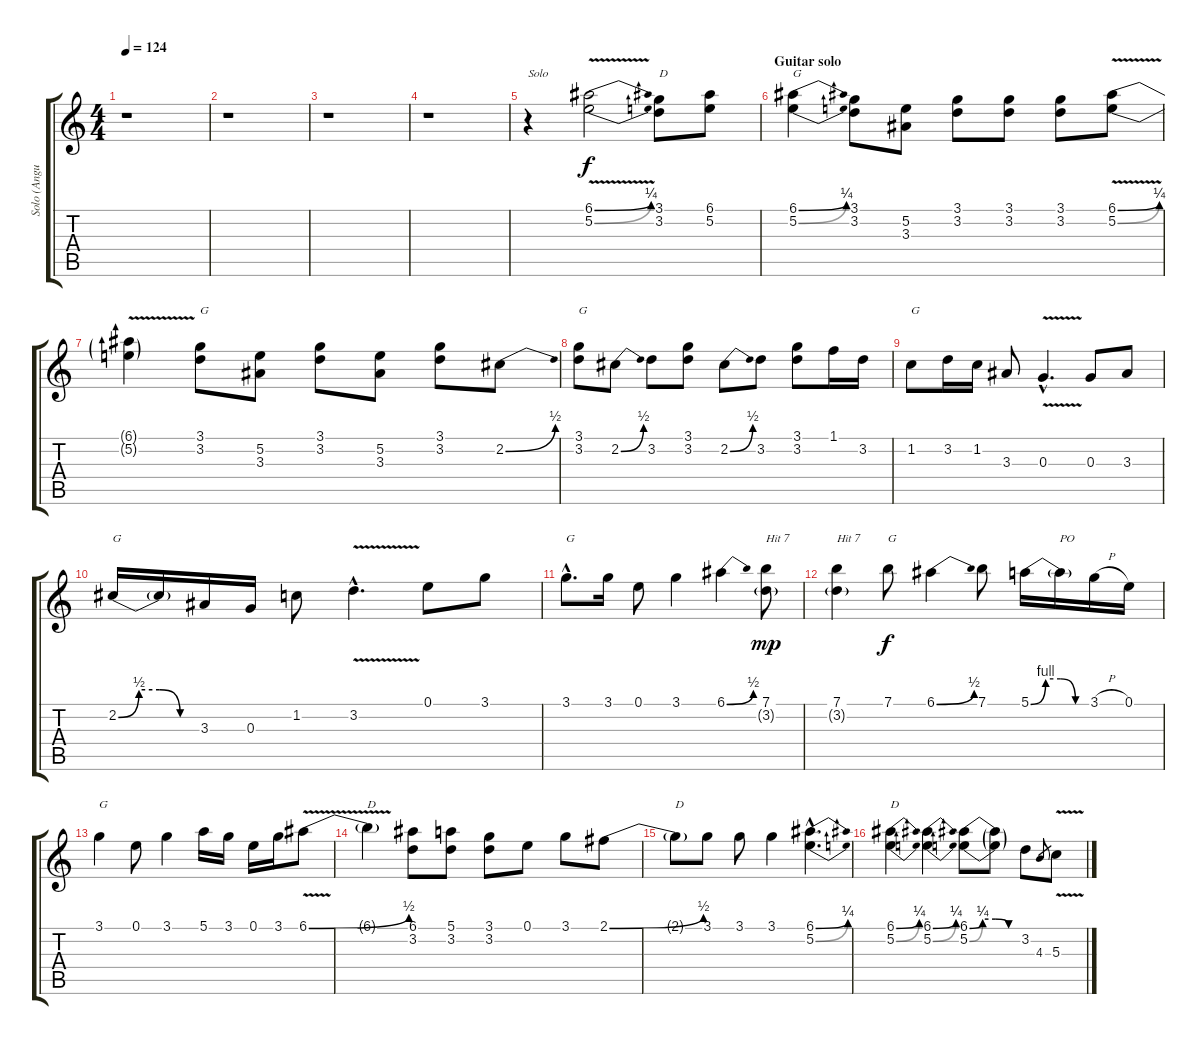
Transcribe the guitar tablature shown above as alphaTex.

\track ("Solo (Angus)" "Solo (Angu") {instrument distortionguitar}
\staff {score tabs}
\tuning (E4 B3 G3 D3 A2 E2) {hide}
\ts (4 4)
\tempo 124
\clef g2
\ks c
r.1{dy f} |
r.1 |
r.1 |
r.1 |
r.4{txt "Solo"} (6.1{be (bend 0 0 60 1) v} 5.2{be (bend 0 0 60 1) v}).2 (3.1 3.2).8{txt "D"} (6.1 5.2).8 |
\section ("" "Guitar solo")
(6.1{be (bend 0 0 60 1)} 5.2{be (bend 0 0 60 1)}).4{txt "G" volume 16} (3.1 3.2).8 (5.2 3.3).8 (3.1 3.2).8 (3.1 3.2).8 (3.1 3.2).8 (6.1{be (bend 0 0 60 1) v} 5.2{be (bend 0 0 60 1) v}).8 |
(6.1{t} 5.2{t}).4 (3.1 3.2).8{txt "G"} (5.2 3.3).8 (3.1 3.2).8 (5.2 3.3).8 (3.1 3.2).8 2.2{be (bend 0 0 60 2)}.8 |
(3.1 3.2).8{txt "G"} 2.2{be (bend 0 0 60 2)}.8 3.2.8 (3.1 3.2).8 2.2{be (bend 0 0 60 2)}.8 3.2.8 (3.1 3.2).8 1.1.16 3.2.16 |
1.2.8{txt "G"} 3.2.16 1.2.16 3.3.8 0.3{v hac}.4{d} 0.3.8 3.3.8 |
2.2{be (custom 0 0 15 2 30 2 45 0 60 0)}.16{txt "G"} 2.2{t}.16 3.3.16 0.3.16 1.2.8 3.2{v hac}.4{d} 0.1.8 3.1.8 |
3.1{hac}.8{d txt "G"} 3.1.16 0.1.8 3.1.4 6.1{be (bend 0 0 60 2)}.4 (7.1 3.2{g}).8{txt "Hit 7" dy mp} |
(7.1 3.2{g}).4{txt "Hit 7"} 7.1.8{txt "G" dy f} 6.1{be (bend 0 0 60 2)}.4 7.1.8 5.1{be (custom 0 0 15 4 30 4 45 0 60 0)}.16 5.1{t}.16{txt "PO"} 3.1{h}.16 0.1.16 |
3.1.4{txt "G"} 0.1.8 3.1.4 5.1.16 3.1.16 0.1.16 3.1.16 6.1{be (bend 0 0 60 2) v}.8 |
6.1{t}.4{txt "D"} (6.1 3.2).8 (5.1 3.2).8 (3.1 3.2).8 0.1.8 3.1.8 2.1{be (bend 0 0 60 2)}.8 |
2.1{t}.8{txt "D"} 3.1.8 3.1.8 3.1.4 (6.1{be (bend 0 0 60 1) hac} 5.2{be (bend 0 0 60 1) hac}).4{d} |
(6.1{be (bend 0 0 60 1)} 5.2{be (bend 0 0 60 1)}).4{txt "D"} (6.1{be (bend 0 0 60 1)} 5.2{be (bend 0 0 60 1)}).4 (6.1{be (custom 0 0 15 1 30 1 45 0 60 0)} 5.2{be (custom 0 0 15 1 30 1 45 0 60 0)}).8 (6.1{t} 5.2{t}).8 3.2.8 4.3.8{gr} 5.3{v}.8
